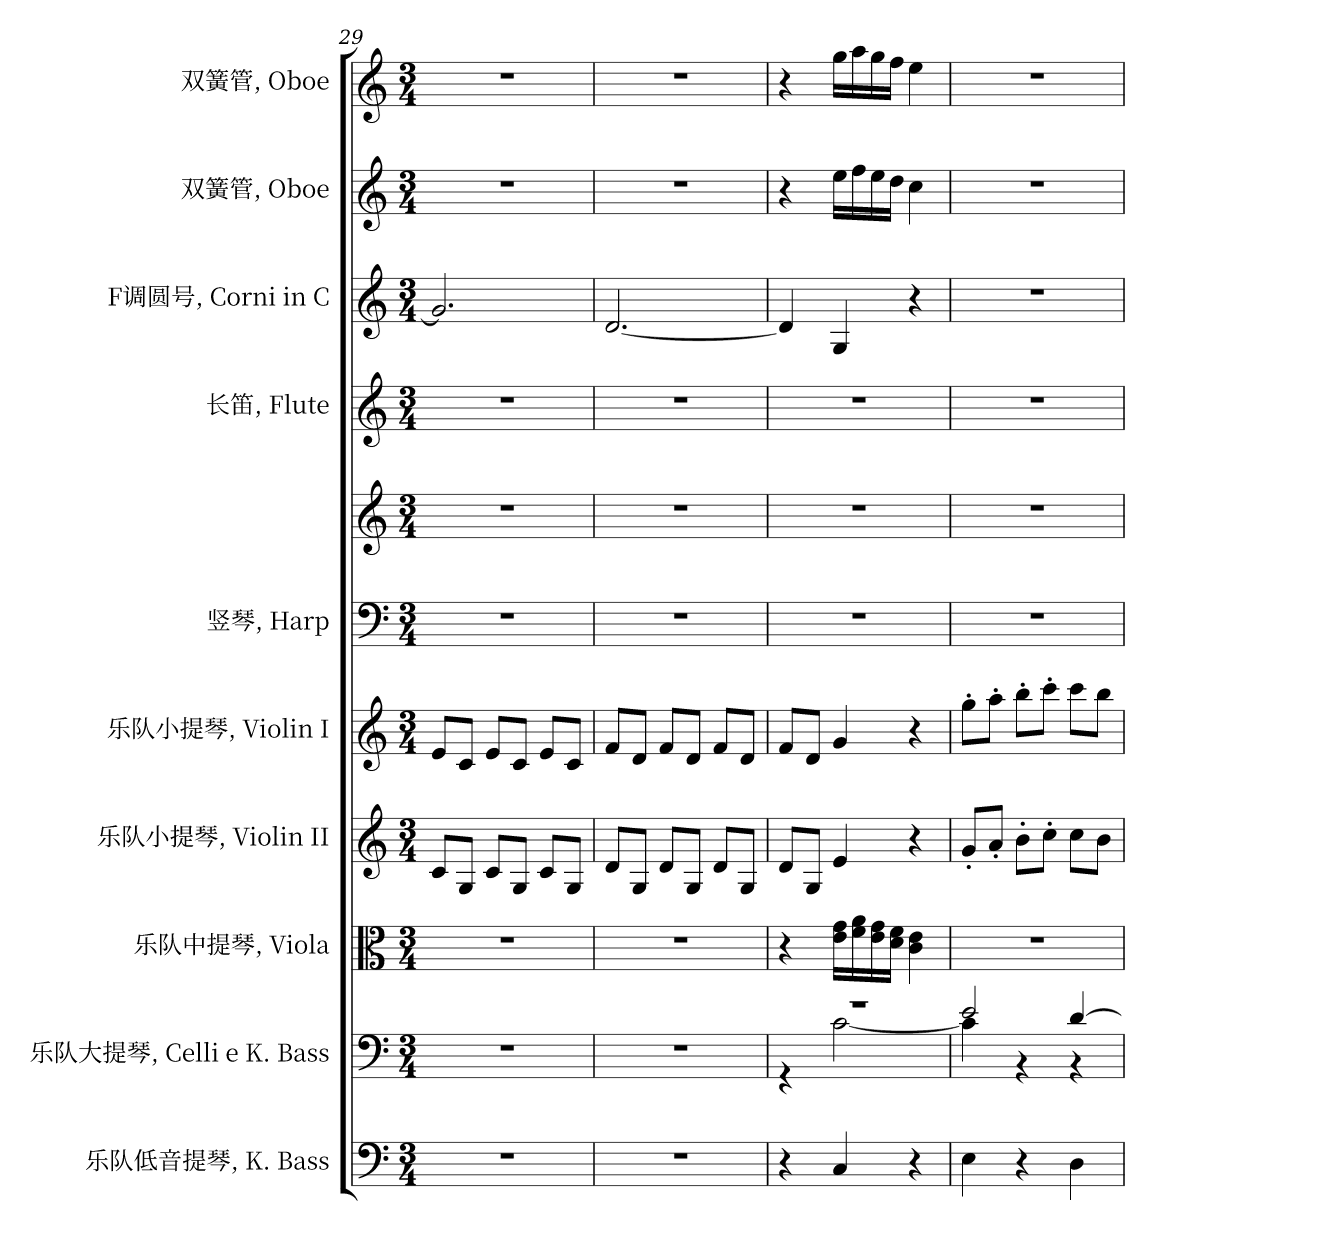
**kern	**kern	**kern	**kern	**kern	**kern	**kern	**kern	**kern	**kern	**kern
*part10	*part9	*part8	*part7	*part6	*part5	*part5	*part4	*part3	*part2	*part1
*staff11	*staff10	*staff9	*staff8	*staff7	*staff6	*staff5	*staff4	*staff3	*staff2	*staff1
*I"乐队低音提琴, K. Bass	*I"乐队大提琴, Celli e K. Bass	*I"乐队中提琴, Viola	*I"乐队小提琴, Violin II	*I"乐队小提琴, Violin I	*I"竖琴, Harp	*	*I"长笛, Flute	*I"F调圆号, Corni in C	*I"双簧管, Oboe	*I"双簧管, Oboe
*	*	*	*	*	*I'Hrp.	*	*I'Fl.	*	*I'Ob.	*I'Ob.
!!LO:PB:g=z
*clefF4	*clefF4	*clefC3	*clefG2	*clefG2	*clefF4	*clefG2	*clefG2	*clefG2	*clefG2	*clefG2
*ITrd7c12	*	*	*	*	*	*	*	*ITrd4c7	*	*
*k[]	*k[]	*k[]	*k[]	*k[]	*k[]	*k[]	*k[]	*k[b-]	*k[]	*k[]
*M3/4	*M3/4	*M3/4	*M3/4	*M3/4	*M3/4	*M3/4	*M3/4	*M3/4	*M3/4	*M3/4
=29	=29	=29	=29	=29	=29	=29	=29	=29	=29	=29
2.r	2.r	2.r	8c/L	8e/L	2.r	2.r	2.r	2.c/]	2.r	2.r
.	.	.	8G/J	8c/J	.	.	.	.	.	.
.	.	.	8c/L	8e/L	.	.	.	.	.	.
.	.	.	8G/J	8c/J	.	.	.	.	.	.
.	.	.	8c/L	8e/L	.	.	.	.	.	.
.	.	.	8G/J	8c/J	.	.	.	.	.	.
=30	=30	=30	=30	=30	=30	=30	=30	=30	=30	=30
2.r	2.r	2.r	8d/L	8f/L	2.r	2.r	2.r	[2.G/	2.r	2.r
.	.	.	8G/J	8d/J	.	.	.	.	.	.
.	.	.	8d/L	8f/L	.	.	.	.	.	.
.	.	.	8G/J	8d/J	.	.	.	.	.	.
.	.	.	8d/L	8f/L	.	.	.	.	.	.
.	.	.	8G/J	8d/J	.	.	.	.	.	.
=31	=31	=31	=31	=31	=31	=31	=31	=31	=31	=31
*	*^	*	*	*	*	*	*	*	*	*
4r	2.r	4r	4r	8d/L	8f/L	2.r	2.r	2.r	4G/]	4r	4r
.	.	.	.	8G/J	8d/J	.	.	.	.	.	.
4CC/	.	[2c\	16e\ 16g\LL	4e/	4g/	.	.	.	4C/	16ee\LL	16gg\LL
.	.	.	16f\ 16a\	.	.	.	.	.	.	16ff\	16aa\
.	.	.	16e\ 16g\	.	.	.	.	.	.	16ee\	16gg\
.	.	.	16d\ 16f\JJ	.	.	.	.	.	.	16dd\JJ	16ff\JJ
4r	.	.	4c\ 4e\	4r	4r	.	.	.	4r	4cc\	4ee\
=32	=32	=32	=32	=32	=32	=32	=32	=32	=32	=32	=32
4EE\	2e/	4c\]	2.r	8g'/L	8gg'\L	2.r	2.r	2.r	2.r	2.r	2.r
.	.	.	.	8a'/J	8aa'\J	.	.	.	.	.	.
4r	.	4r	.	8b'\L	8bb'\L	.	.	.	.	.	.
.	.	.	.	8cc'\J	8ccc'\J	.	.	.	.	.	.
4DD\	[4d/	4r	.	8cc\L	8ccc\L	.	.	.	.	.	.
.	.	.	.	8b\J	8bb\J	.	.	.	.	.	.
*	*v	*v	*	*	*	*	*	*	*	*	*
=	=	=	=	=	=	=	=	=	=	=
*-	*-	*-	*-	*-	*-	*-	*-	*-	*-	*-
